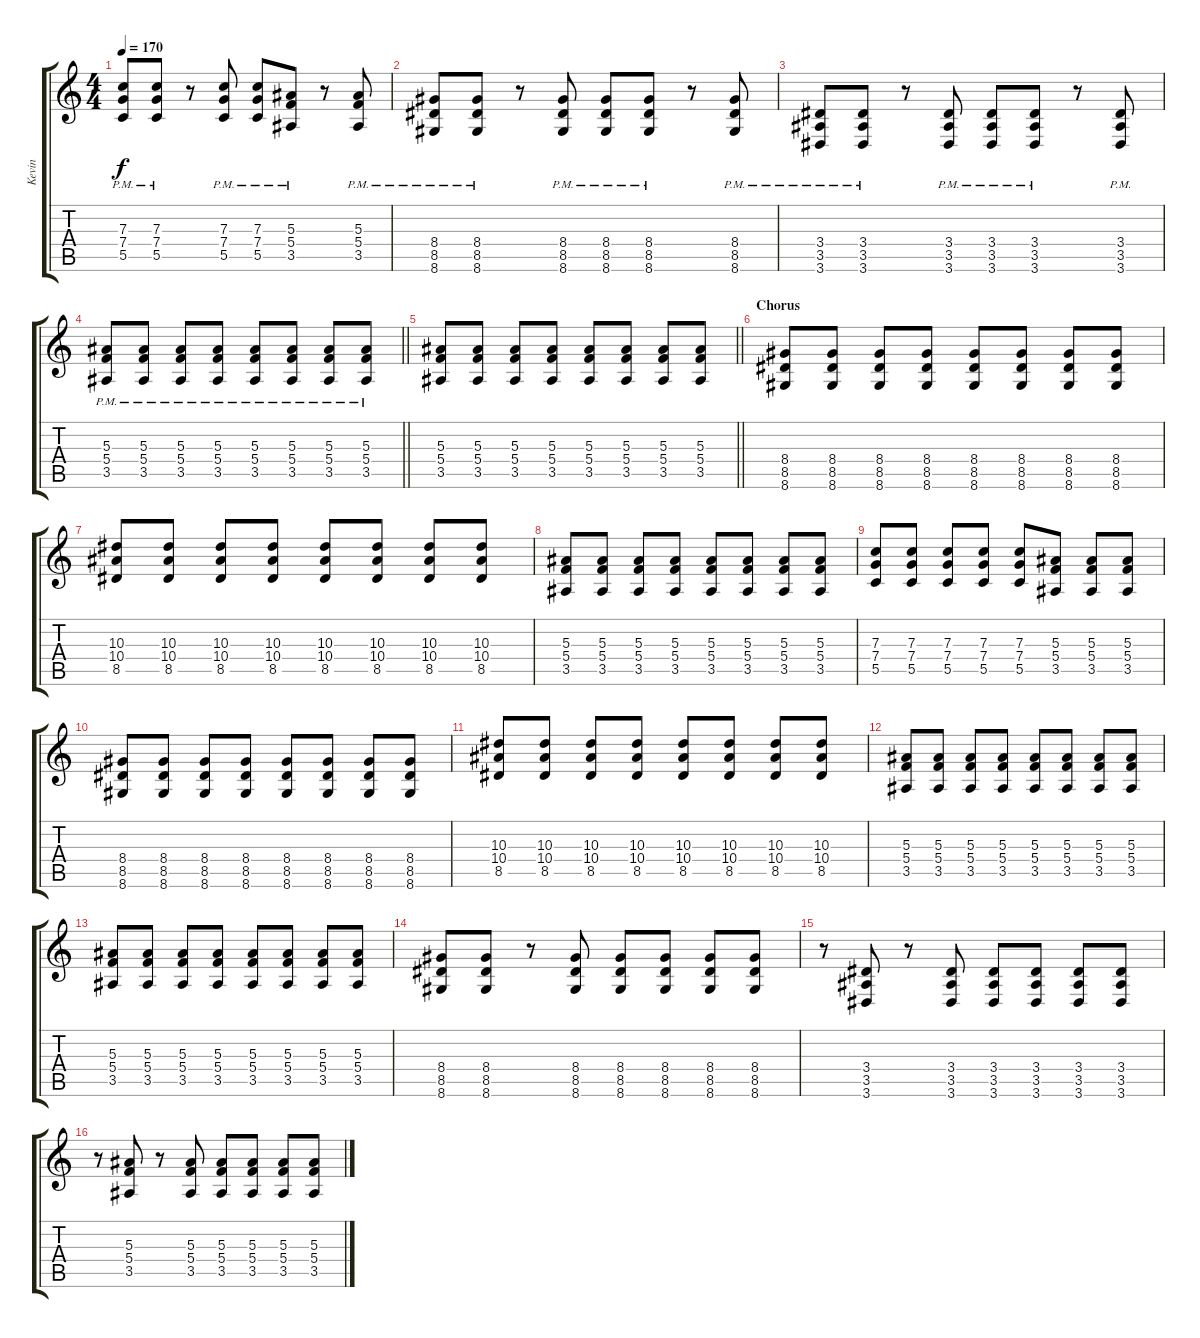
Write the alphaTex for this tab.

\track ("Kevin" "Kevin") {instrument distortionguitar}
\staff {score tabs}
\tuning (D4 A3 F3 C3 G2 C2) {hide}
\ts (4 4)
\tempo 170
\clef g2
\ks c
(7.3{pm} 7.4{pm} 5.5{pm}).8{dy f} (7.3{pm} 7.4{pm} 5.5{pm}).8 r.8 (7.3{pm} 7.4{pm} 5.5{pm}).8 (7.3{pm} 7.4{pm} 5.5{pm}).8 (5.3{pm} 5.4{pm} 3.5{pm}).8 r.8 (5.3{pm} 5.4{pm} 3.5{pm}).8 |
(8.4{pm} 8.5{pm} 8.6{pm}).8 (8.4{pm} 8.5{pm} 8.6{pm}).8 r.8 (8.4{pm} 8.5{pm} 8.6{pm}).8 (8.4{pm} 8.5{pm} 8.6{pm}).8 (8.4{pm} 8.5{pm} 8.6{pm}).8 r.8 (8.4{pm} 8.5{pm} 8.6{pm}).8 |
(3.4{pm} 3.5{pm} 3.6{pm}).8 (3.4{pm} 3.5{pm} 3.6{pm}).8 r.8 (3.4{pm} 3.5{pm} 3.6{pm}).8 (3.4{pm} 3.5{pm} 3.6{pm}).8 (3.4{pm} 3.5{pm} 3.6{pm}).8 r.8 (3.4{pm} 3.5{pm} 3.6{pm}).8 |
\barLineRight lightlight
(5.3{pm} 5.4{pm} 3.5{pm}).8 (5.3{pm} 5.4{pm} 3.5{pm}).8 (5.3{pm} 5.4{pm} 3.5{pm}).8 (5.3{pm} 5.4{pm} 3.5{pm}).8 (5.3{pm} 5.4{pm} 3.5{pm}).8 (5.3{pm} 5.4{pm} 3.5{pm}).8 (5.3{pm} 5.4{pm} 3.5{pm}).8 (5.3{pm} 5.4{pm} 3.5{pm}).8 |
\barLineRight lightlight
(5.3 5.4 3.5).8 (5.3 5.4 3.5).8 (5.3 5.4 3.5).8 (5.3 5.4 3.5).8 (5.3 5.4 3.5).8 (5.3 5.4 3.5).8 (5.3 5.4 3.5).8 (5.3 5.4 3.5).8 |
\section ("" "Chorus")
(8.4 8.5 8.6).8 (8.4 8.5 8.6).8 (8.4 8.5 8.6).8 (8.4 8.5 8.6).8 (8.4 8.5 8.6).8 (8.4 8.5 8.6).8 (8.4 8.5 8.6).8 (8.4 8.5 8.6).8 |
(10.3 10.4 8.5).8 (10.3 10.4 8.5).8 (10.3 10.4 8.5).8 (10.3 10.4 8.5).8 (10.3 10.4 8.5).8 (10.3 10.4 8.5).8 (10.3 10.4 8.5).8 (10.3 10.4 8.5).8 |
(5.3 5.4 3.5).8 (5.3 5.4 3.5).8 (5.3 5.4 3.5).8 (5.3 5.4 3.5).8 (5.3 5.4 3.5).8 (5.3 5.4 3.5).8 (5.3 5.4 3.5).8 (5.3 5.4 3.5).8 |
(7.3 7.4 5.5).8 (7.3 7.4 5.5).8 (7.3 7.4 5.5).8 (7.3 7.4 5.5).8 (7.3 7.4 5.5).8 (5.3 5.4 3.5).8 (5.3 5.4 3.5).8 (5.3 5.4 3.5).8 |
(8.4 8.5 8.6).8 (8.4 8.5 8.6).8 (8.4 8.5 8.6).8 (8.4 8.5 8.6).8 (8.4 8.5 8.6).8 (8.4 8.5 8.6).8 (8.4 8.5 8.6).8 (8.4 8.5 8.6).8 |
(10.3 10.4 8.5).8 (10.3 10.4 8.5).8 (10.3 10.4 8.5).8 (10.3 10.4 8.5).8 (10.3 10.4 8.5).8 (10.3 10.4 8.5).8 (10.3 10.4 8.5).8 (10.3 10.4 8.5).8 |
(5.3 5.4 3.5).8 (5.3 5.4 3.5).8 (5.3 5.4 3.5).8 (5.3 5.4 3.5).8 (5.3 5.4 3.5).8 (5.3 5.4 3.5).8 (5.3 5.4 3.5).8 (5.3 5.4 3.5).8 |
(5.3 5.4 3.5).8 (5.3 5.4 3.5).8 (5.3 5.4 3.5).8 (5.3 5.4 3.5).8 (5.3 5.4 3.5).8 (5.3 5.4 3.5).8 (5.3 5.4 3.5).8 (5.3 5.4 3.5).8 |
(8.4 8.5 8.6).8 (8.4 8.5 8.6).8 r.8 (8.4 8.5 8.6).8 (8.4 8.5 8.6).8 (8.4 8.5 8.6).8 (8.4 8.5 8.6).8 (8.4 8.5 8.6).8 |
r.8 (3.4 3.5 3.6).8 r.8 (3.4 3.5 3.6).8 (3.4 3.5 3.6).8 (3.4 3.5 3.6).8 (3.4 3.5 3.6).8 (3.4 3.5 3.6).8 |
r.8 (5.3 5.4 3.5).8 r.8 (5.3 5.4 3.5).8 (5.3 5.4 3.5).8 (5.3 5.4 3.5).8 (5.3 5.4 3.5).8 (5.3 5.4 3.5).8
